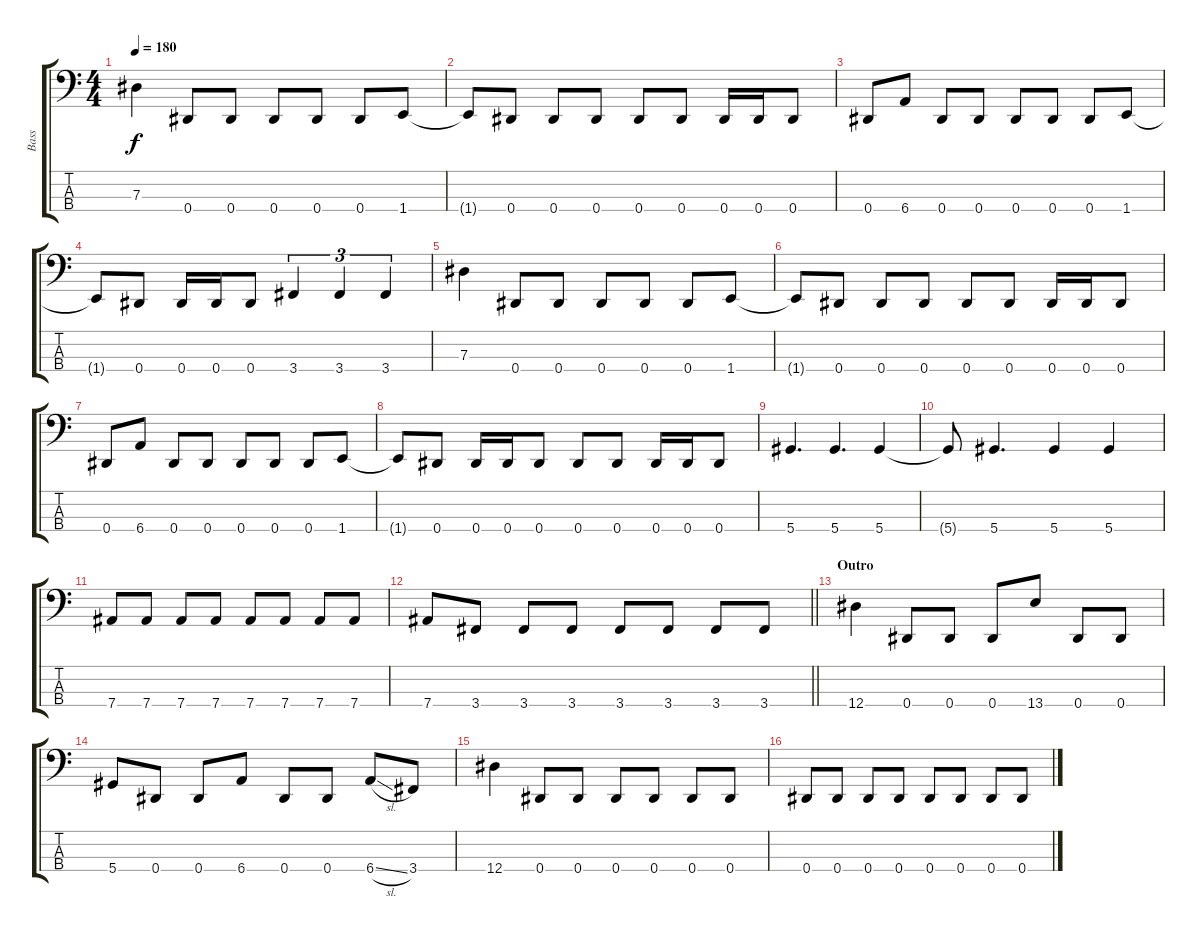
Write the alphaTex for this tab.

\track ("Bass" "Bass") {instrument electricbasspick}
\staff {score tabs}
\tuning (Gb2 Db2 Ab1 Eb1) {hide}
\ts (4 4)
\tempo 180
\clef f4
\ks c
7.3.4{dy f} 0.4.8 0.4.8 0.4.8 0.4.8 0.4.8 1.4.8 |
1.4{t}.8 0.4.8 0.4.8 0.4.8 0.4.8 0.4.8 0.4.16 0.4.16 0.4.8 |
0.4.8 6.4.8 0.4.8 0.4.8 0.4.8 0.4.8 0.4.8 1.4.8 |
1.4{t}.8 0.4.8 0.4.16 0.4.16 0.4.8 3.4.4{tu (3 2)} 3.4.4{tu (3 2)} 3.4.4{tu (3 2)} |
7.3.4 0.4.8 0.4.8 0.4.8 0.4.8 0.4.8 1.4.8 |
1.4{t}.8 0.4.8 0.4.8 0.4.8 0.4.8 0.4.8 0.4.16 0.4.16 0.4.8 |
0.4.8 6.4.8 0.4.8 0.4.8 0.4.8 0.4.8 0.4.8 1.4.8 |
1.4{t}.8 0.4.8 0.4.16 0.4.16 0.4.8 0.4.8 0.4.8 0.4.16 0.4.16 0.4.8 |
5.4.4{d} 5.4.4{d} 5.4.4 |
5.4{t}.8 5.4.4{d} 5.4.4 5.4.4 |
7.4.8 7.4.8 7.4.8 7.4.8 7.4.8 7.4.8 7.4.8 7.4.8 |
\barLineRight lightlight
7.4.8 3.4.8 3.4.8 3.4.8 3.4.8 3.4.8 3.4.8 3.4.8 |
\section ("" "Outro")
12.4.4 0.4.8 0.4.8 0.4.8 13.4.8 0.4.8 0.4.8 |
5.4.8 0.4.8 0.4.8 6.4.8 0.4.8 0.4.8 6.4{sl}.8 3.4.8 |
12.4.4 0.4.8 0.4.8 0.4.8 0.4.8 0.4.8 0.4.8 |
0.4.8 0.4.8 0.4.8 0.4.8 0.4.8 0.4.8 0.4.8 0.4.8
